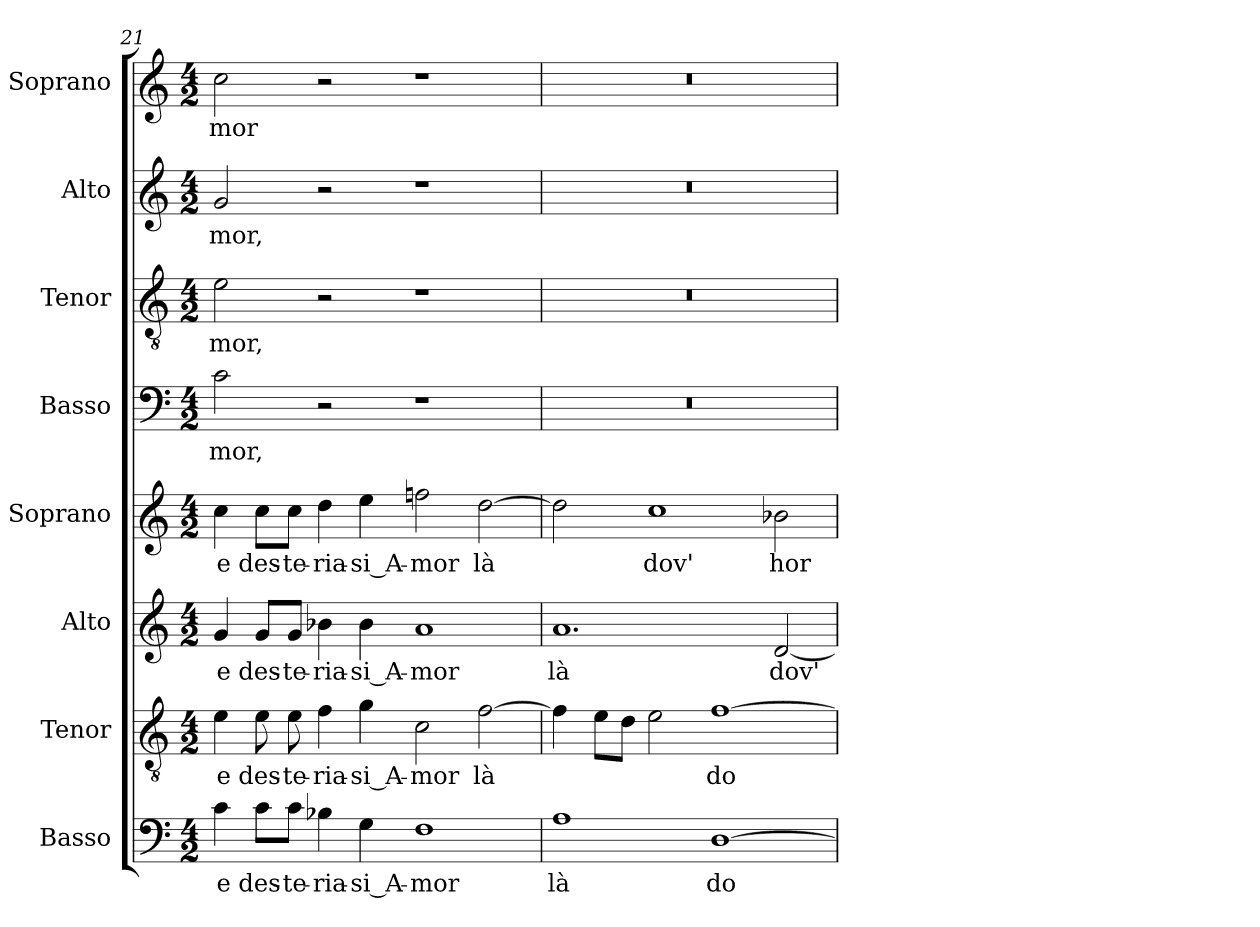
**kern	**text	**kern	**text	**kern	**text	**kern	**text	**kern	**text	**kern	**text	**kern	**text	**kern	**text
*part8	*part8	*part7	*part7	*part6	*part6	*part5	*part5	*part4	*part4	*part3	*part3	*part2	*part2	*part1	*part1
*staff8	*staff8	*staff7	*staff7	*staff6	*staff6	*staff5	*staff5	*staff4	*staff4	*staff3	*staff3	*staff2	*staff2	*staff1	*staff1
*I"Basso	*	*I"Tenor	*	*I"Alto	*	*I"Soprano	*	*I"Basso	*	*I"Tenor	*	*I"Alto	*	*I"Soprano	*
*	*	*I'T.	*	*I'A.	*	*I'Sop.	*	*	*	*I'T.	*	*I'A.	*	*I'Sop.	*
*clefF4	*	*clefGv2	*	*clefG2	*	*clefG2	*	*clefF4	*	*clefGv2	*	*clefG2	*	*clefG2	*
*	*	*ITrd7c12	*	*	*	*	*	*	*	*ITrd7c12	*	*	*	*	*
*k[]	*	*k[]	*	*k[]	*	*k[]	*	*k[]	*	*k[]	*	*k[]	*	*k[]	*
*C:	*	*C:	*	*C:	*	*C:	*	*C:	*	*C:	*	*C:	*	*C:	*
*M4/2	*	*M4/2	*	*M4/2	*	*M4/2	*	*M4/2	*	*M4/2	*	*M4/2	*	*M4/2	*
=21	=21	=21	=21	=21	=21	=21	=21	=21	=21	=21	=21	=21	=21	=21	=21
!	!LO:LY:b:color=#000000	!	!	!	!	!	!	!	!	!	!	!	!	!	!
!	!	!	!LO:LY:b:color=#000000	!	!	!	!	!	!	!	!	!	!	!	!
!	!	!	!	!	!LO:LY:b:color=#000000	!	!	!	!	!	!	!	!	!	!
!	!	!	!	!	!	!	!LO:LY:b:color=#000000	!	!	!	!	!	!	!	!
!	!	!	!	!	!	!	!	!	!LO:LY:b:color=#000000	!	!	!	!	!	!
!	!	!	!	!	!	!	!	!	!	!	!LO:LY:b:color=#000000	!	!	!	!
!	!	!	!	!	!	!	!	!	!	!	!	!	!LO:LY:b:color=#000000	!	!
!	!	!	!	!	!	!	!	!	!	!	!	!	!	!	!LO:LY:b:color=#000000
4ci\	e	4Ei\	e	4gi/	e	4cci\	e	2ci\	-mor,	2Ei\	-mor,	2gi/	-mor,	2cci\	-mor
!	!LO:LY:b:color=#000000	!	!	!	!	!	!	!	!	!	!	!	!	!	!
!	!	!	!LO:LY:b:color=#000000	!	!	!	!	!	!	!	!	!	!	!	!
!	!	!	!	!	!LO:LY:b:color=#000000	!	!	!	!	!	!	!	!	!	!
!	!	!	!	!	!	!	!LO:LY:b:color=#000000	!	!	!	!	!	!	!	!
8ci\L	des-	8Ei\	des-	8gi/L	des-	8cci\L	des-	.	.	.	.	.	.	.	.
!	!LO:LY:b:color=#000000	!	!	!	!	!	!	!	!	!	!	!	!	!	!
!	!	!	!LO:LY:b:color=#000000	!	!	!	!	!	!	!	!	!	!	!	!
!	!	!	!	!	!LO:LY:b:color=#000000	!	!	!	!	!	!	!	!	!	!
!	!	!	!	!	!	!	!LO:LY:b:color=#000000	!	!	!	!	!	!	!	!
8ci\J	-te-	8Ei\	-te-	8gi/J	-te-	8cci\J	-te-	.	.	.	.	.	.	.	.
!	!LO:LY:b:color=#000000	!	!	!	!	!	!	!	!	!	!	!	!	!	!
!	!	!	!LO:LY:b:color=#000000	!	!	!	!	!	!	!	!	!	!	!	!
!	!	!	!	!	!LO:LY:b:color=#000000	!	!	!	!	!	!	!	!	!	!
!	!	!	!	!	!	!	!LO:LY:b:color=#000000	!	!	!	!	!	!	!	!
4B-Xi\	-ria-	4Fi\	-ria-	4b-Xi\	-ria-	4ddi\	-ria-	2r	.	2r	.	2r	.	2r	.
!	!LO:LY:b:color=#000000	!	!	!	!	!	!	!	!	!	!	!	!	!	!
!	!	!	!LO:LY:b:color=#000000	!	!	!	!	!	!	!	!	!	!	!	!
!	!	!	!	!	!LO:LY:b:color=#000000	!	!	!	!	!	!	!	!	!	!
!	!	!	!	!	!	!	!LO:LY:b:color=#000000	!	!	!	!	!	!	!	!
4Gi\	-si_A-	4Gi\	-si_A-	4b-i\	-si_A-	4eei\	-si_A-	.	.	.	.	.	.	.	.
!	!LO:LY:b:color=#000000	!	!	!	!	!	!	!	!	!	!	!	!	!	!
!	!	!	!LO:LY:b:color=#000000	!	!	!	!	!	!	!	!	!	!	!	!
!	!	!	!	!	!LO:LY:b:color=#000000	!	!	!	!	!	!	!	!	!	!
!	!	!	!	!	!	!	!LO:LY:b:color=#000000	!	!	!	!	!	!	!	!
1Fi	-mor	2Ci\	-mor	1ai	-mor	2ffni\	-mor	1r	.	1r	.	1r	.	1r	.
!	!	!	!LO:LY:b:color=#000000	!	!	!	!	!	!	!	!	!	!	!	!
!	!	!	!	!	!	!	!LO:LY:b:color=#000000	!	!	!	!	!	!	!	!
.	.	[2Fi\	là	.	.	[2ddi\	là	.	.	.	.	.	.	.	.
!!LO:PB:g=z
=22	=22	=22	=22	=22	=22	=22	=22	=22	=22	=22	=22	=22	=22	=22	=22
!	!LO:LY:b:color=#000000	!	!	!	!	!	!	!	!	!	!	!	!	!	!
!	!	!	!	!	!LO:LY:b:color=#000000	!	!	!LO:N:vis=1	!	!LO:N:vis=1	!	!LO:N:vis=1	!	!LO:N:vis=1	!
1Ai	là	4Fi\]	.	1.ai	là	2ddi\]	.	0r	.	0r	.	0r	.	0r	.
.	.	8Ei\L	.	.	.	.	.	.	.	.	.	.	.	.	.
.	.	8Di\J	.	.	.	.	.	.	.	.	.	.	.	.	.
!	!	!	!	!	!	!	!LO:LY:b:color=#000000	!	!	!	!	!	!	!	!
.	.	2Ei\	.	.	.	1cci	dov'	.	.	.	.	.	.	.	.
!	!LO:LY:b:color=#000000	!	!	!	!	!	!	!	!	!	!	!	!	!	!
!	!	!	!LO:LY:b:color=#000000	!	!	!	!	!	!	!	!	!	!	!	!
[1Di	do-	[1Fi	do-	.	.	.	.	.	.	.	.	.	.	.	.
!	!	!	!	!	!LO:LY:b:color=#000000	!	!	!	!	!	!	!	!	!	!
!	!	!	!	!	!	!	!LO:LY:b:color=#000000	!	!	!	!	!	!	!	!
.	.	.	.	[2di/	dov'	2b-Xi\	hor	.	.	.	.	.	.	.	.
=	=	=	=	=	=	=	=	=	=	=	=	=	=	=	=
*-	*-	*-	*-	*-	*-	*-	*-	*-	*-	*-	*-	*-	*-	*-	*-
